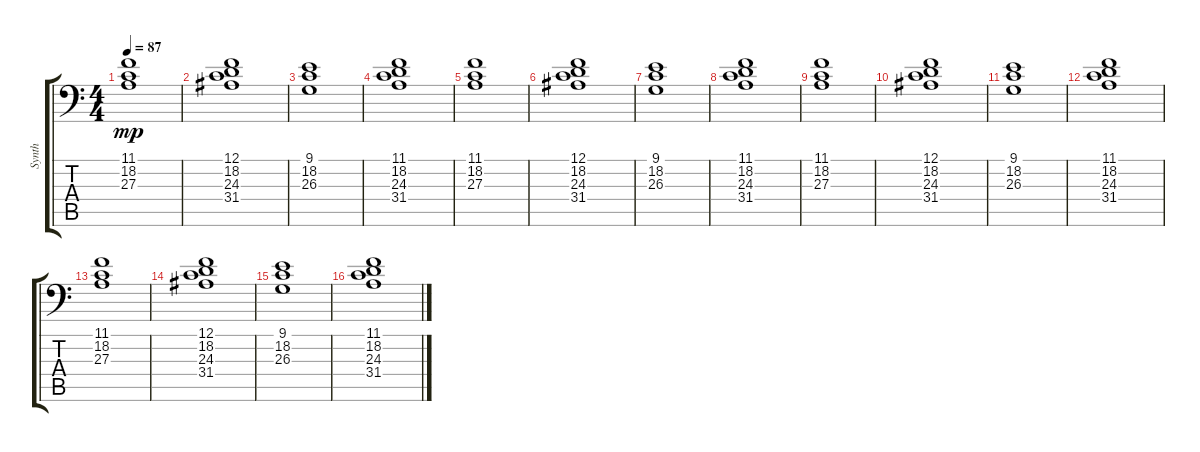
\track ("Synth" "Synth") {instrument synthstrings1}
\staff {score tabs}
\tuning (Bb2 Gb2 D2 Bb1 Gb1 D1) {hide}
\ts (4 4)
\tempo 87
\clef f4
\ks c
(11.1 18.2 27.3).1{dy mp} |
(12.1 18.2 24.3 31.4).1 |
(9.1 18.2 26.3).1 |
(11.1 18.2 24.3 31.4).1 |
(11.1 18.2 27.3).1 |
(12.1 18.2 24.3 31.4).1 |
(9.1 18.2 26.3).1 |
(11.1 18.2 24.3 31.4).1 |
(11.1 18.2 27.3).1 |
(12.1 18.2 24.3 31.4).1 |
(9.1 18.2 26.3).1 |
(11.1 18.2 24.3 31.4).1 |
(11.1 18.2 27.3).1 |
(12.1 18.2 24.3 31.4).1 |
(9.1 18.2 26.3).1 |
(11.1 18.2 24.3 31.4).1
